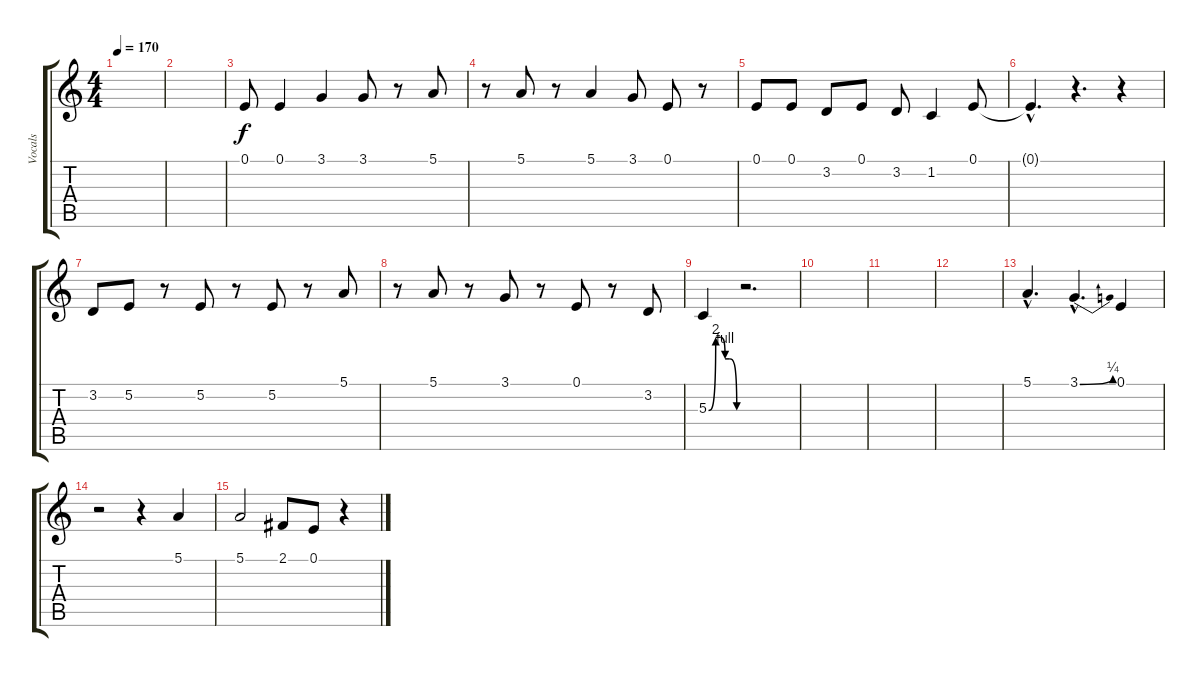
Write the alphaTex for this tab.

\track ("Vocals" "Vocals") {instrument lead6voice}
\staff {score tabs}
\tuning (E4 B3 G3 D3 A2 E2) {hide}
\ts (4 4)
\tempo 170
\clef g2
\ks c
|
|
0.1.8 0.1.4 3.1.4 3.1.8 r.8 5.1.8 |
r.8 5.1.8 r.8 5.1.4 3.1.8 0.1.8 r.8 |
0.1.8 0.1.8 3.2.8 0.1.8 3.2.8 1.2.4 0.1.8 |
0.1{hac t}.4{d} r.4{d} r.4 |
3.2.8 5.2.8 r.8 5.2.8 r.8 5.2.8 r.8 5.1.8 |
r.8 5.1.8 r.8 3.1.8 r.8 0.1.8 r.8 3.2.8 |
5.3{be (custom 0 0 15 8 25 8 35 4 45 4 60 0)}.4 r.2{d} |
|
|
|
5.1{hac}.4{d} 3.1{be (bend 0 0 60 1) hac}.4{d} 0.1.4 |
r.2 r.4 5.1.4 |
5.1.2 2.1.8 0.1.8 r.4
